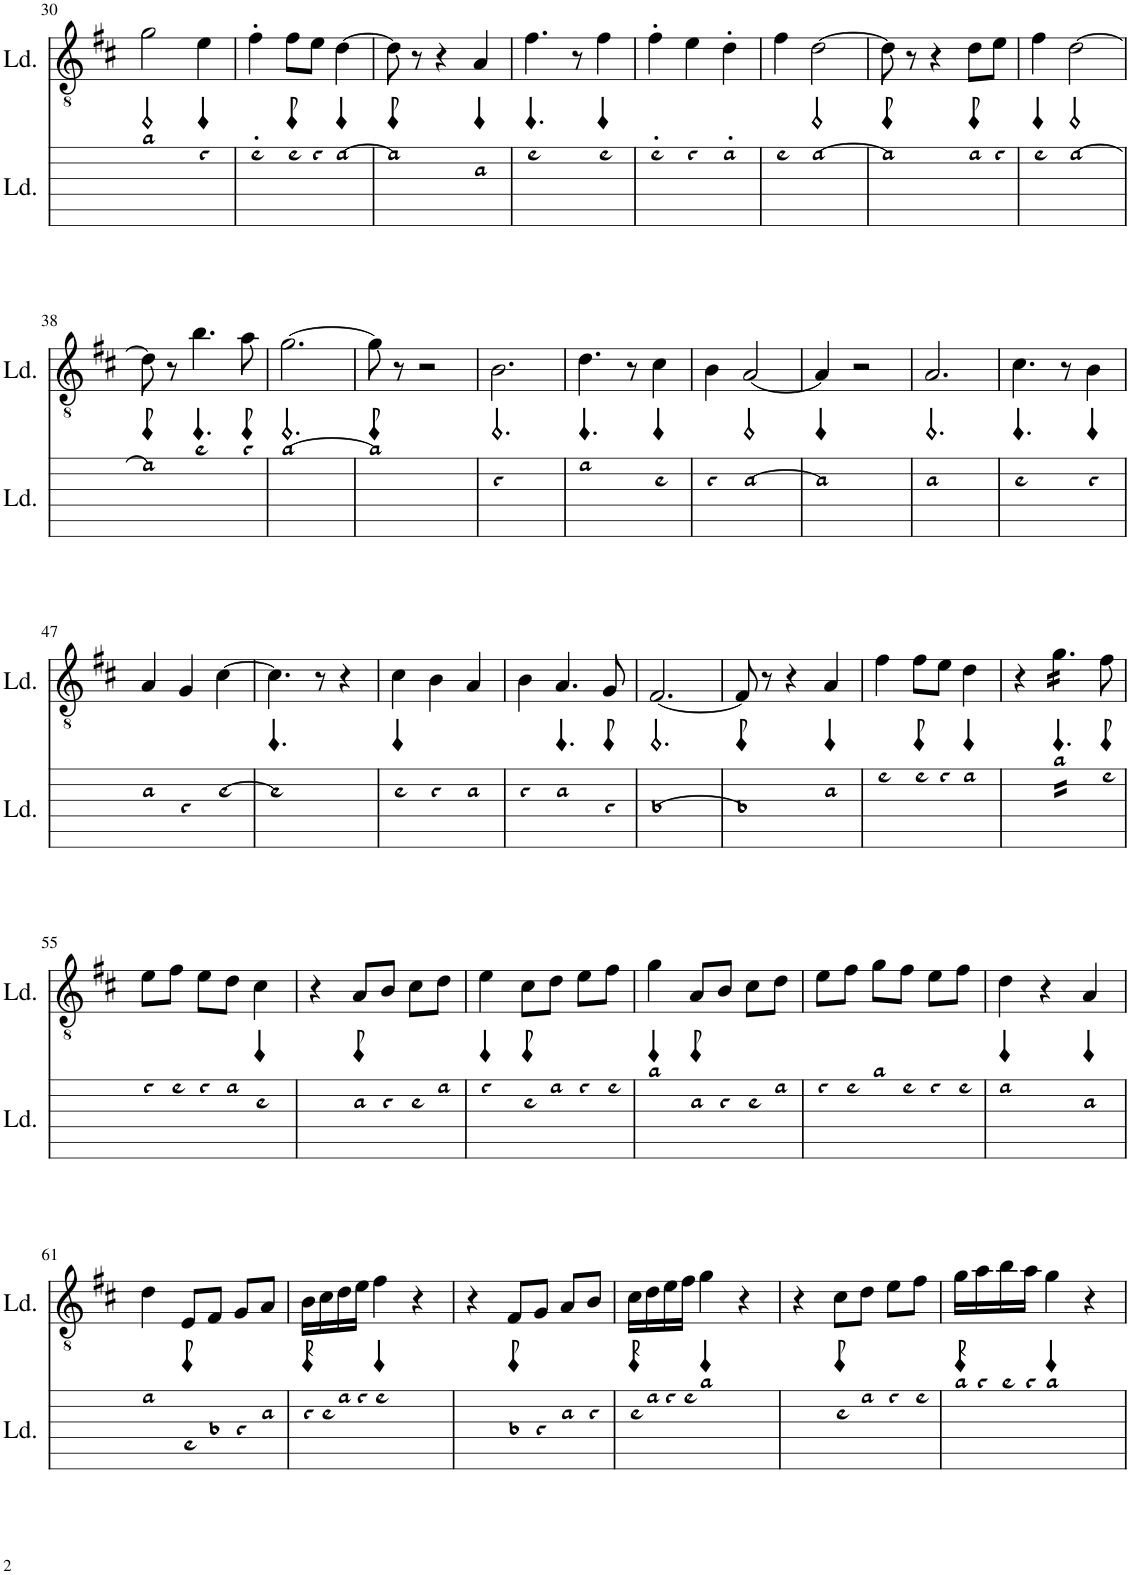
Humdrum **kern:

**kern	**kern
*part2	*part1
*staff2	*staff1
*I"Laúd	*I"Laúd
*I'Ld.	*I'Ld.
!!LO:PB:g=z
*	*clefGv2
*k[f#c#]	*k[f#c#]
*M3/4	*M3/4
=30	=30
2g	2g\
4e	4e\
=31	=31
4f#'	4f#'\
8f#L	8f#\L
8eJ	8e\J
[4d	[4d\
=32	=32
8d]	8d\]
8r	8r
4r	4r
4A	4A/
=33	=33
4.f#	4.f#\
8r	8r
4f#	4f#\
=34	=34
4f#'	4f#'\
4e	4e\
4d'	4d'\
=35	=35
4f#	4f#\
[2d	[2d\
=36	=36
8d]	8d\]
8r	8r
4r	4r
8dL	8d\L
8eJ	8e\J
=37	=37
4f#	4f#\
[2d	[2d\
!!LO:LB:g=z
=38	=38
8d]	8d\]
8r	8r
4.b	4.b\
8a	8a\
=39	=39
[2.g	[2.g\
=40	=40
8g]	8g\]
8r	8r
2r	2r
=41	=41
2.B	2.B\
=42	=42
4.d	4.d\
8r	8r
4c#	4c#\
=43	=43
4B	4B\
[2A	[2A/
=44	=44
4A]	4A/]
2r	2r
=45	=45
2.A	2.A/
=46	=46
4.c#	4.c#\
8r	8r
4B	4B\
!!LO:LB:g=z
=47	=47
4A	4A/
4G	4G/
[4c#	[4c#\
=48	=48
4.c#]	4.c#\]
8r	8r
4r	4r
=49	=49
4c#	4c#\
4B	4B\
4A	4A/
=50	=50
4B	4B\
4.A	4.A/
8G	8G/
=51	=51
[2.F#	[2.F#/
=52	=52
8F#]	8F#/]
8r	8r
4r	4r
4A	4A/
=53	=53
4f#	4f#\
8f#L	8f#\L
8eJ	8e\J
4d	4d\
=54	=54
4r	4r
*tremolo	*
*	*tremolo
16gLL	16g\LL
16g	16g\
16g	16g\
16g	16g\
16g	16g\
16gJJ	16g\JJ
*	*Xtremolo
*Xtremolo	*
8f#	8f#\
!!LO:LB:g=z
=55	=55
8eL	8e\L
8f#J	8f#\J
8eL	8e\L
8dJ	8d\J
4c#	4c#\
=56	=56
4r	4r
8AL	8A/L
8BJ	8B/J
8c#L	8c#\L
8dJ	8d\J
=57	=57
4e	4e\
8c#L	8c#\L
8dJ	8d\J
8eL	8e\L
8f#J	8f#\J
=58	=58
4g	4g\
8AL	8A/L
8BJ	8B/J
8c#L	8c#\L
8dJ	8d\J
=59	=59
8eL	8e\L
8f#J	8f#\J
8gL	8g\L
8f#J	8f#\J
8eL	8e\L
8f#J	8f#\J
=60	=60
4d	4d\
4r	4r
4A	4A/
!!LO:LB:g=z
=61	=61
4d	4d\
8EL	8E/L
8F#J	8F#/J
8GL	8G/L
8AJ	8A/J
=62	=62
16BLL	16B\LL
16c#J	16c#\
16dL	16d\
16eJJ	16e\JJ
4f#	4f#\
4r	4r
=63	=63
4r	4r
8F#L	8F#/L
8GJ	8G/J
8AL	8A/L
8BJ	8B/J
=64	=64
16c#LL	16c#\LL
16dJ	16d\
16eL	16e\
16f#JJ	16f#\JJ
4g	4g\
4r	4r
=65	=65
4r	4r
8c#L	8c#\L
8dJ	8d\J
8eL	8e\L
8f#J	8f#\J
=66	=66
16gLL	16g\LL
16aJ	16a\
16bL	16b\
16aJJ	16a\JJ
4g	4g\
4r	4r
=	=
*-	*-
